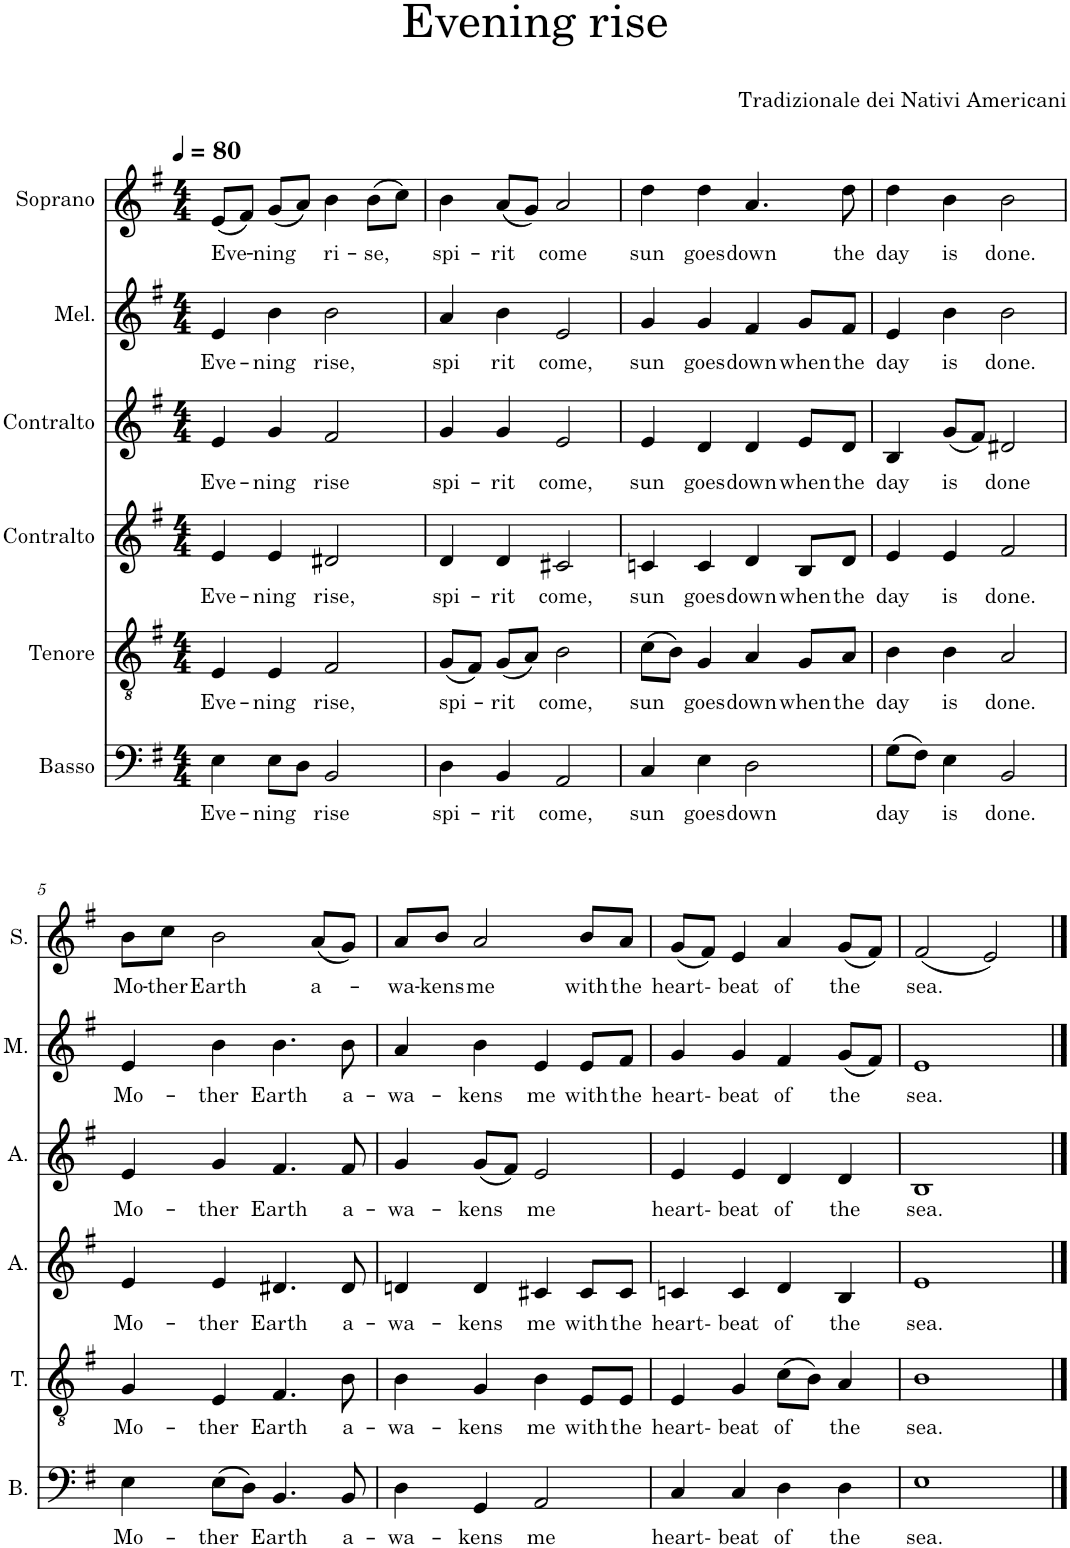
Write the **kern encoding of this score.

**kern	**text	**kern	**text	**kern	**text	**kern	**text	**kern	**text	**kern	**text
*part6	*part6	*part5	*part5	*part4	*part4	*part3	*part3	*part2	*part2	*part1	*part1
*staff6	*staff6	*staff5	*staff5	*staff4	*staff4	*staff3	*staff3	*staff2	*staff2	*staff1	*staff1
*I"Basso	*	*I"Tenore	*	*I"Contralto	*	*I"Contralto	*	*I"Mel.	*	*I"Soprano	*
*I'B.	*	*I'T.	*	*	*	*	*	*I'M.	*	*I'S.	*
*clefF4	*	*clefGv2	*	*clefG2	*	*clefG2	*	*clefG2	*	*clefG2	*
*k[f#]	*	*k[f#]	*	*k[f#]	*	*k[f#]	*	*k[f#]	*	*k[f#]	*
*M4/4	*	*M4/4	*	*M4/4	*	*M4/4	*	*M4/4	*	*M4/4	*
*MM80	*	*MM80	*	*MM80	*	*MM80	*	*MM80	*	*MM80	*
=1	=1	=1	=1	=1	=1	=1	=1	=1	=1	=1	=1
!	!LO:LY:b	!	!LO:LY:b	!	!LO:LY:b	!	!LO:LY:b	!	!LO:LY:b	!	!LO:LY:b
4E\	Eve-	4E/	Eve-	4e/	Eve-	4e/	Eve-	4e/	Eve-	(8e/L	Eve-
.	.	.	.	.	.	.	.	.	.	8f#/J)	.
!	!LO:LY:b	!	!LO:LY:b	!	!LO:LY:b	!	!LO:LY:b	!	!LO:LY:b	!	!LO:LY:b
8E\L	-ning	4E/	-ning	4e/	-ning	4g/	-ning	4b\	-ning	(8g/L	ning
8D\J	.	.	.	.	.	.	.	.	.	8a/J)	.
!	!LO:LY:b	!	!LO:LY:b	!	!LO:LY:b	!	!LO:LY:b	!	!LO:LY:b	!	!LO:LY:b
2BB/	rise	2F#/	rise,	2d#X/	rise,	2f#/	rise	2b\	rise,	4b\	ri-
!	!	!	!	!	!	!	!	!	!	!	!LO:LY:b
.	.	.	.	.	.	.	.	.	.	(8b\L	-se,
.	.	.	.	.	.	.	.	.	.	8cc\J)	.
=2	=2	=2	=2	=2	=2	=2	=2	=2	=2	=2	=2
!	!LO:LY:b	!	!LO:LY:b	!	!LO:LY:b	!	!LO:LY:b	!	!LO:LY:b	!	!LO:LY:b
4D\	spi-	(8G/L	spi-	4d/	spi-	4g/	spi-	4a/	spi	4b\	spi-
.	.	8F#/J)	.	.	.	.	.	.	.	.	.
!	!LO:LY:b	!	!LO:LY:b	!	!LO:LY:b	!	!LO:LY:b	!	!LO:LY:b	!	!LO:LY:b
4BB/	-rit	(8G/L	-rit	4d/	-rit	4g/	-rit	4b\	rit	(8a/L	-rit
.	.	8A/J)	.	.	.	.	.	.	.	8g/J)	.
!	!LO:LY:b	!	!LO:LY:b	!	!LO:LY:b	!	!LO:LY:b	!	!LO:LY:b	!	!LO:LY:b
2AA/	come,	2B\	come,	2c#X/	come,	2e/	come,	2e/	come,	2a/	come
=3	=3	=3	=3	=3	=3	=3	=3	=3	=3	=3	=3
!	!LO:LY:b	!	!LO:LY:b	!	!LO:LY:b	!	!LO:LY:b	!	!LO:LY:b	!	!LO:LY:b
4C/	sun	(8c\L	sun	4cn/	sun	4e/	sun	4g/	sun	4dd\	sun
.	.	8B\J)	.	.	.	.	.	.	.	.	.
!	!LO:LY:b	!	!LO:LY:b	!	!LO:LY:b	!	!LO:LY:b	!	!LO:LY:b	!	!LO:LY:b
4E\	goes	4G/	goes	4c/	goes	4d/	goes	4g/	goes	4dd\	goes
!	!LO:LY:b	!	!LO:LY:b	!	!LO:LY:b	!	!LO:LY:b	!	!LO:LY:b	!	!LO:LY:b
2D\	down	4A/	down	4d/	down	4d/	down	4f#/	down	4.a/	down
!	!	!	!LO:LY:b	!	!LO:LY:b	!	!LO:LY:b	!	!LO:LY:b	!	!
.	.	8G/L	when	8B/L	when	8e/L	when	8g/L	when	.	.
!	!	!	!LO:LY:b	!	!LO:LY:b	!	!LO:LY:b	!	!LO:LY:b	!	!LO:LY:b
.	.	8A/J	the	8d/J	the	8d/J	the	8f#/J	the	8dd\	the
=4	=4	=4	=4	=4	=4	=4	=4	=4	=4	=4	=4
!	!LO:LY:b	!	!LO:LY:b	!	!LO:LY:b	!	!LO:LY:b	!	!LO:LY:b	!	!LO:LY:b
(8G\L	day	4B\	day	4e/	day	4B/	day	4e/	day	4dd\	day
8F#\J)	.	.	.	.	.	.	.	.	.	.	.
!	!LO:LY:b	!	!LO:LY:b	!	!LO:LY:b	!	!LO:LY:b	!	!LO:LY:b	!	!LO:LY:b
4E\	is	4B\	is	4e/	is	(8g/L	is	4b\	is	4b\	is
.	.	.	.	.	.	8f#/J)	.	.	.	.	.
!	!LO:LY:b	!	!LO:LY:b	!	!LO:LY:b	!	!LO:LY:b	!	!LO:LY:b	!	!LO:LY:b
2BB/	done.	2A/	done.	2f#/	done.	2d#X/	done	2b\	done.	2b\	done.
!!LO:LB:g=z
=5	=5	=5	=5	=5	=5	=5	=5	=5	=5	=5	=5
!	!LO:LY:b	!	!LO:LY:b	!	!LO:LY:b	!	!LO:LY:b	!	!LO:LY:b	!	!LO:LY:b
4E\	Mo-	4G/	Mo-	4e/	Mo-	4e/	Mo-	4e/	Mo-	8b\L	Mo-
!	!	!	!	!	!	!	!	!	!	!	!LO:LY:b
.	.	.	.	.	.	.	.	.	.	8cc\J	-ther
!	!LO:LY:b	!	!LO:LY:b	!	!LO:LY:b	!	!LO:LY:b	!	!LO:LY:b	!	!LO:LY:b
(8E\L	-ther	4E/	-ther	4e/	-ther	4g/	-ther	4b\	-ther	2b\	Earth
8D\J)	.	.	.	.	.	.	.	.	.	.	.
!	!LO:LY:b	!	!LO:LY:b	!	!LO:LY:b	!	!LO:LY:b	!	!LO:LY:b	!	!
4.BB/	Earth	4.F#/	Earth	4.d#X/	Earth	4.f#/	Earth	4.b\	Earth	.	.
!	!	!	!	!	!	!	!	!	!	!	!LO:LY:b
.	.	.	.	.	.	.	.	.	.	(8a/L	a-
!	!LO:LY:b	!	!LO:LY:b	!	!LO:LY:b	!	!LO:LY:b	!	!LO:LY:b	!	!
8BB/	a-	8B\	a-	8d#/	a-	8f#/	a-	8b\	a-	8g/J)	.
=6	=6	=6	=6	=6	=6	=6	=6	=6	=6	=6	=6
!	!LO:LY:b	!	!LO:LY:b	!	!LO:LY:b	!	!LO:LY:b	!	!LO:LY:b	!	!LO:LY:b
4D\	-wa-	4B\	-wa-	4dn/	-wa-	4g/	-wa-	4a/	-wa-	8a/L	-wa-
!	!	!	!	!	!	!	!	!	!	!	!LO:LY:b
.	.	.	.	.	.	.	.	.	.	8b/J	-kens
!	!LO:LY:b	!	!LO:LY:b	!	!LO:LY:b	!	!LO:LY:b	!	!LO:LY:b	!	!LO:LY:b
4GG/	-kens	4G/	-kens	4d/	-kens	(8g/L	-kens	4b\	-kens	2a/	me
.	.	.	.	.	.	8f#/J)	.	.	.	.	.
!	!LO:LY:b	!	!LO:LY:b	!	!LO:LY:b	!	!LO:LY:b	!	!LO:LY:b	!	!
2AA/	me	4B\	me	4c#X/	me	2e/	me	4e/	me	.	.
!	!	!	!LO:LY:b	!	!LO:LY:b	!	!	!	!LO:LY:b	!	!LO:LY:b
.	.	8E/L	with	8c#/L	with	.	.	8e/L	with	8b/L	with
!	!	!	!LO:LY:b	!	!LO:LY:b	!	!	!	!LO:LY:b	!	!LO:LY:b
.	.	8E/J	the	8c#/J	the	.	.	8f#/J	the	8a/J	the
=7	=7	=7	=7	=7	=7	=7	=7	=7	=7	=7	=7
!	!LO:LY:b	!	!LO:LY:b	!	!LO:LY:b	!	!LO:LY:b	!	!LO:LY:b	!	!LO:LY:b
4C/	heart-	4E/	heart-	4cn/	heart-	4e/	heart-	4g/	heart-	(8g/L	heart-
.	.	.	.	.	.	.	.	.	.	8f#/J)	.
!	!LO:LY:b	!	!LO:LY:b	!	!LO:LY:b	!	!LO:LY:b	!	!LO:LY:b	!	!LO:LY:b
4C/	beat	4G/	beat	4c/	beat	4e/	beat	4g/	beat	4e/	beat
!	!LO:LY:b	!	!LO:LY:b	!	!LO:LY:b	!	!LO:LY:b	!	!LO:LY:b	!	!LO:LY:b
4D\	of	(8c\L	of	4d/	of	4d/	of	4f#/	of	4a/	of
.	.	8B\J)	.	.	.	.	.	.	.	.	.
!	!LO:LY:b	!	!LO:LY:b	!	!LO:LY:b	!	!LO:LY:b	!	!LO:LY:b	!	!LO:LY:b
4D\	the	4A/	the	4B/	the	4d/	the	(8g/L	the	(8g/L	the
.	.	.	.	.	.	.	.	8f#/J)	.	8f#/J)	.
=8	=8	=8	=8	=8	=8	=8	=8	=8	=8	=8	=8
!	!LO:LY:b	!	!LO:LY:b	!	!LO:LY:b	!	!LO:LY:b	!	!LO:LY:b	!	!LO:LY:b
1E	sea.	1B	sea.	1e	sea.	1B	sea.	1e	sea.	(2f#/	sea.
.	.	.	.	.	.	.	.	.	.	2e/)	.
==	==	==	==	==	==	==	==	==	==	==	==
*-	*-	*-	*-	*-	*-	*-	*-	*-	*-	*-	*-
